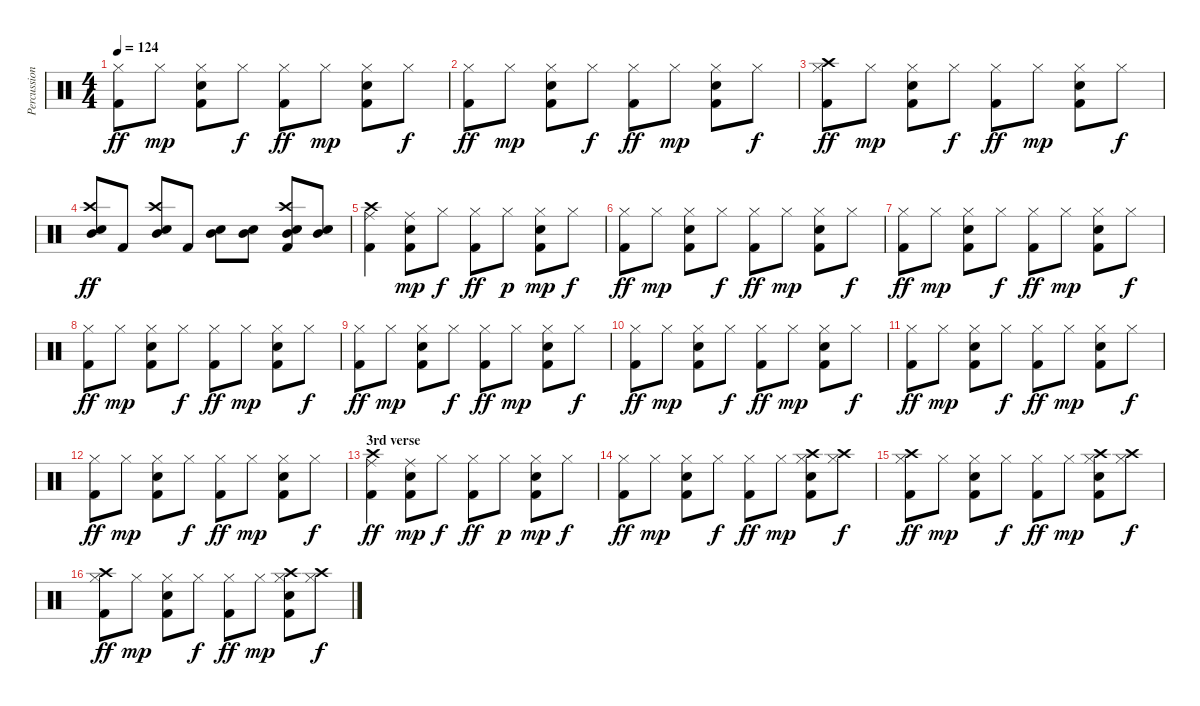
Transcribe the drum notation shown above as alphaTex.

\track ("Percussion" "Percussion") {instrument percussion}
\staff {score}
\articulation defaults
\ts (4 4)
\tempo 124
\clef neutral
\ks c
("Hi-Hat (closed)" "Kick (hit) 2").8{dy ff} "Hi-Hat (closed)".8{dy mp} ("Hi-Hat (closed)" "Snare (hit) 2" "Kick (hit) 2").8 "Hi-Hat (closed)".8{dy f} ("Hi-Hat (closed)" "Kick (hit) 2").8{dy ff} "Hi-Hat (closed)".8{dy mp} ("Hi-Hat (closed)" "Snare (hit) 2" "Kick (hit) 2").8 "Hi-Hat (closed)".8{dy f} |
("Hi-Hat (closed)" "Kick (hit) 2").8{dy ff} "Hi-Hat (closed)".8{dy mp} ("Hi-Hat (closed)" "Snare (hit) 2" "Kick (hit) 2").8 "Hi-Hat (closed)".8{dy f} ("Hi-Hat (closed)" "Kick (hit) 2").8{dy ff} "Hi-Hat (closed)".8{dy mp} ("Hi-Hat (closed)" "Snare (hit) 2" "Kick (hit) 2").8 "Hi-Hat (closed)".8{dy f} |
("Crash high (hit)" "Hi-Hat (closed)" "Kick (hit) 2").8{dy ff} "Hi-Hat (closed)".8{dy mp} ("Hi-Hat (closed)" "Snare (hit) 2" "Kick (hit) 2").8 "Hi-Hat (closed)".8{dy f} ("Hi-Hat (closed)" "Kick (hit) 2").8{dy ff} "Hi-Hat (closed)".8{dy mp} ("Hi-Hat (closed)" "Snare (hit) 2" "Kick (hit) 2").8 "Hi-Hat (closed)".8{dy f} |
("Mid Tom (hit)" "Crash high (hit)" "Snare (hit) 2").8{dy ff} "Kick (hit) 2".8 ("Mid Tom (hit)" "Snare (hit) 2" "Crash high (hit)").8 "Kick (hit) 2".8 ("Mid Tom (hit)" "Snare (hit) 2").8 ("Mid Tom (hit)" "Snare (hit) 2").8 ("Mid Tom (hit)" "Snare (hit) 2" "Crash high (hit)" "Kick (hit) 2").8 ("Mid Tom (hit)" "Snare (hit) 2").8 |
("Ride (middle)" "Crash high (hit)" "Kick (hit) 2").4 ("Ride (middle)" "Snare (hit) 2" "Kick (hit) 2").8{dy mp} "Hi-Hat (closed)".8{dy f} ("Hi-Hat (closed)" "Kick (hit) 2").8{dy ff} "Hi-Hat (closed)".8{dy p} ("Hi-Hat (closed)" "Snare (hit) 2" "Kick (hit) 2").8{dy mp} "Hi-Hat (closed)".8{dy f} |
("Hi-Hat (closed)" "Kick (hit) 2").8{dy ff} "Hi-Hat (closed)".8{dy mp} ("Hi-Hat (closed)" "Snare (hit) 2" "Kick (hit) 2").8 "Hi-Hat (closed)".8{dy f} ("Hi-Hat (closed)" "Kick (hit) 2").8{dy ff} "Hi-Hat (closed)".8{dy mp} ("Hi-Hat (closed)" "Snare (hit) 2" "Kick (hit) 2").8 "Hi-Hat (closed)".8{dy f} |
("Hi-Hat (closed)" "Kick (hit) 2").8{dy ff} "Hi-Hat (closed)".8{dy mp} ("Hi-Hat (closed)" "Snare (hit) 2" "Kick (hit) 2").8 "Hi-Hat (closed)".8{dy f} ("Hi-Hat (closed)" "Kick (hit) 2").8{dy ff} "Hi-Hat (closed)".8{dy mp} ("Hi-Hat (closed)" "Snare (hit) 2" "Kick (hit) 2").8 "Hi-Hat (closed)".8{dy f} |
("Hi-Hat (closed)" "Kick (hit) 2").8{dy ff} "Hi-Hat (closed)".8{dy mp} ("Hi-Hat (closed)" "Snare (hit) 2" "Kick (hit) 2").8 "Hi-Hat (closed)".8{dy f} ("Hi-Hat (closed)" "Kick (hit) 2").8{dy ff} "Hi-Hat (closed)".8{dy mp} ("Hi-Hat (closed)" "Snare (hit) 2" "Kick (hit) 2").8 "Hi-Hat (closed)".8{dy f} |
("Hi-Hat (closed)" "Kick (hit) 2").8{dy ff} "Hi-Hat (closed)".8{dy mp} ("Hi-Hat (closed)" "Snare (hit) 2" "Kick (hit) 2").8 "Hi-Hat (closed)".8{dy f} ("Hi-Hat (closed)" "Kick (hit) 2").8{dy ff} "Hi-Hat (closed)".8{dy mp} ("Hi-Hat (closed)" "Snare (hit) 2" "Kick (hit) 2").8 "Hi-Hat (closed)".8{dy f} |
("Hi-Hat (closed)" "Kick (hit) 2").8{dy ff} "Hi-Hat (closed)".8{dy mp} ("Hi-Hat (closed)" "Snare (hit) 2" "Kick (hit) 2").8 "Hi-Hat (closed)".8{dy f} ("Hi-Hat (closed)" "Kick (hit) 2").8{dy ff} "Hi-Hat (closed)".8{dy mp} ("Hi-Hat (closed)" "Snare (hit) 2" "Kick (hit) 2").8 "Hi-Hat (closed)".8{dy f} |
("Hi-Hat (closed)" "Kick (hit) 2").8{dy ff} "Hi-Hat (closed)".8{dy mp} ("Hi-Hat (closed)" "Snare (hit) 2" "Kick (hit) 2").8 "Hi-Hat (closed)".8{dy f} ("Hi-Hat (closed)" "Kick (hit) 2").8{dy ff} "Hi-Hat (closed)".8{dy mp} ("Hi-Hat (closed)" "Snare (hit) 2" "Kick (hit) 2").8 "Hi-Hat (closed)".8{dy f} |
("Hi-Hat (closed)" "Kick (hit) 2").8{dy ff} "Hi-Hat (closed)".8{dy mp} ("Hi-Hat (closed)" "Snare (hit) 2" "Kick (hit) 2").8 "Hi-Hat (closed)".8{dy f} ("Hi-Hat (closed)" "Kick (hit) 2").8{dy ff} "Hi-Hat (closed)".8{dy mp} ("Hi-Hat (closed)" "Snare (hit) 2" "Kick (hit) 2").8 "Hi-Hat (closed)".8{dy f} |
\section ("" "3rd verse")
("Ride (middle)" "Crash high (hit)" "Kick (hit) 2").4{dy ff} ("Ride (middle)" "Snare (hit) 2" "Kick (hit) 2").8{dy mp} "Hi-Hat (closed)".8{dy f} ("Hi-Hat (closed)" "Kick (hit) 2").8{dy ff} "Hi-Hat (closed)".8{dy p} ("Hi-Hat (closed)" "Snare (hit) 2" "Kick (hit) 2").8{dy mp} "Hi-Hat (closed)".8{dy f} |
("Hi-Hat (closed)" "Kick (hit) 2").8{dy ff} "Hi-Hat (closed)".8{dy mp} ("Hi-Hat (closed)" "Snare (hit) 2" "Kick (hit) 2").8 "Hi-Hat (closed)".8{dy f} ("Hi-Hat (closed)" "Kick (hit) 2").8{dy ff} "Hi-Hat (closed)".8{dy mp} ("Crash high (hit)" "Hi-Hat (closed)" "Snare (hit) 2" "Kick (hit) 2").8 ("Hi-Hat (closed)" "Crash high (hit)").8{dy f} |
("Crash high (hit)" "Hi-Hat (closed)" "Kick (hit) 2").8{dy ff} "Hi-Hat (closed)".8{dy mp} ("Hi-Hat (closed)" "Snare (hit) 2" "Kick (hit) 2").8 "Hi-Hat (closed)".8{dy f} ("Hi-Hat (closed)" "Kick (hit) 2").8{dy ff} "Hi-Hat (closed)".8{dy mp} ("Crash high (hit)" "Hi-Hat (closed)" "Snare (hit) 2" "Kick (hit) 2").8 ("Hi-Hat (closed)" "Crash high (hit)").8{dy f} |
("Crash high (hit)" "Hi-Hat (closed)" "Kick (hit) 2").8{dy ff} "Hi-Hat (closed)".8{dy mp} ("Hi-Hat (closed)" "Snare (hit) 2" "Kick (hit) 2").8 "Hi-Hat (closed)".8{dy f} ("Hi-Hat (closed)" "Kick (hit) 2").8{dy ff} "Hi-Hat (closed)".8{dy mp} ("Crash high (hit)" "Hi-Hat (closed)" "Snare (hit) 2" "Kick (hit) 2").8 ("Hi-Hat (closed)" "Crash high (hit)").8{dy f}
